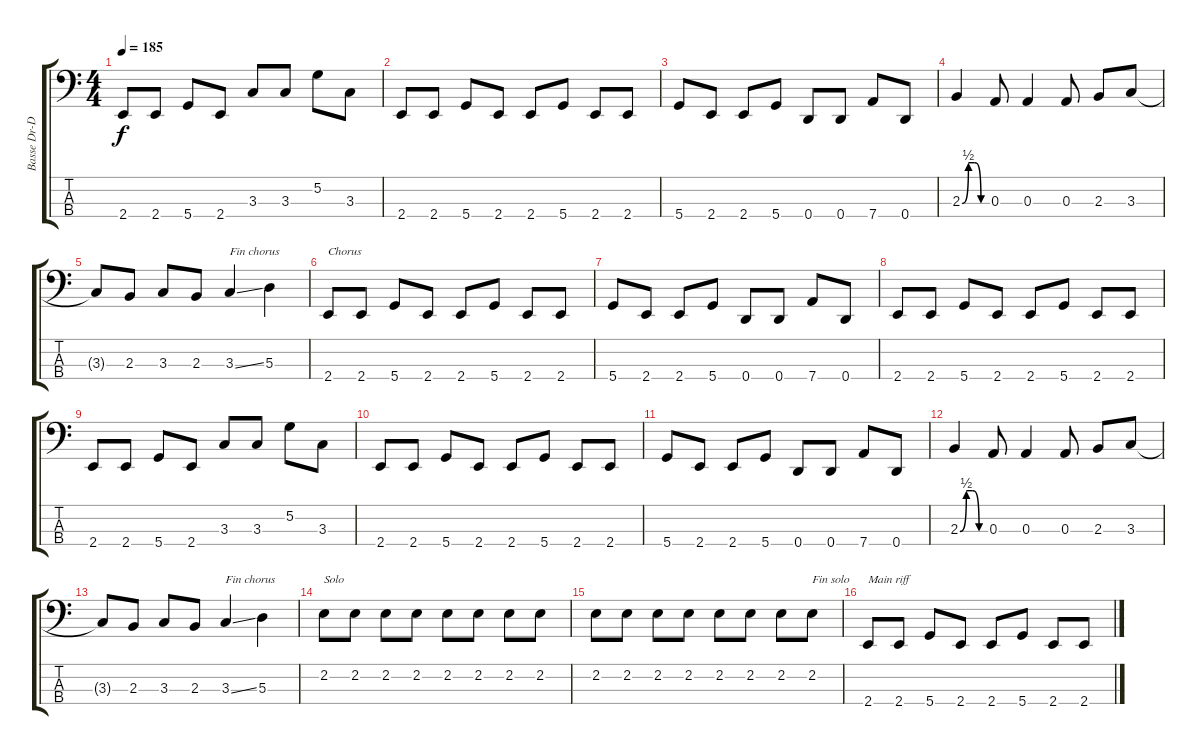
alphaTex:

\track ("Basse Dr-D" "Basse Dr-D") {instrument slapbass2}
\staff {score tabs}
\tuning (G2 D2 A1 D1) {hide}
\ts (4 4)
\tempo 185
\clef f4
\ks c
2.4.8{dy f} 2.4.8 5.4.8 2.4.8 3.3.8 3.3.8 5.2.8 3.3.8 |
2.4.8 2.4.8 5.4.8 2.4.8 2.4.8 5.4.8 2.4.8 2.4.8 |
5.4.8 2.4.8 2.4.8 5.4.8 0.4.8 0.4.8 7.4.8 0.4.8 |
2.3{be (custom 0 0 15 2 30 2 45 0 60 0)}.4 0.3.8 0.3.4 0.3.8 2.3.8 3.3.8 |
3.3{t}.8 2.3.8 3.3.8 2.3.8 3.3{ss}.4{txt "Fin chorus"} 5.3.4 |
2.4.8{txt "Chorus"} 2.4.8 5.4.8 2.4.8 2.4.8 5.4.8 2.4.8 2.4.8 |
5.4.8 2.4.8 2.4.8 5.4.8 0.4.8 0.4.8 7.4.8 0.4.8 |
2.4.8 2.4.8 5.4.8 2.4.8 2.4.8 5.4.8 2.4.8 2.4.8 |
2.4.8 2.4.8 5.4.8 2.4.8 3.3.8 3.3.8 5.2.8 3.3.8 |
2.4.8 2.4.8 5.4.8 2.4.8 2.4.8 5.4.8 2.4.8 2.4.8 |
5.4.8 2.4.8 2.4.8 5.4.8 0.4.8 0.4.8 7.4.8 0.4.8 |
2.3{be (custom 0 0 15 2 30 2 45 0 60 0)}.4 0.3.8 0.3.4 0.3.8 2.3.8 3.3.8 |
3.3{t}.8 2.3.8 3.3.8 2.3.8 3.3{ss}.4{txt "Fin chorus"} 5.3.4 |
2.2.8{txt "Solo"} 2.2.8 2.2.8 2.2.8 2.2.8 2.2.8 2.2.8 2.2.8 |
2.2.8 2.2.8 2.2.8 2.2.8 2.2.8 2.2.8 2.2.8 2.2.8{txt "Fin solo"} |
2.4.8{txt "Main riff"} 2.4.8 5.4.8 2.4.8 2.4.8 5.4.8 2.4.8 2.4.8
